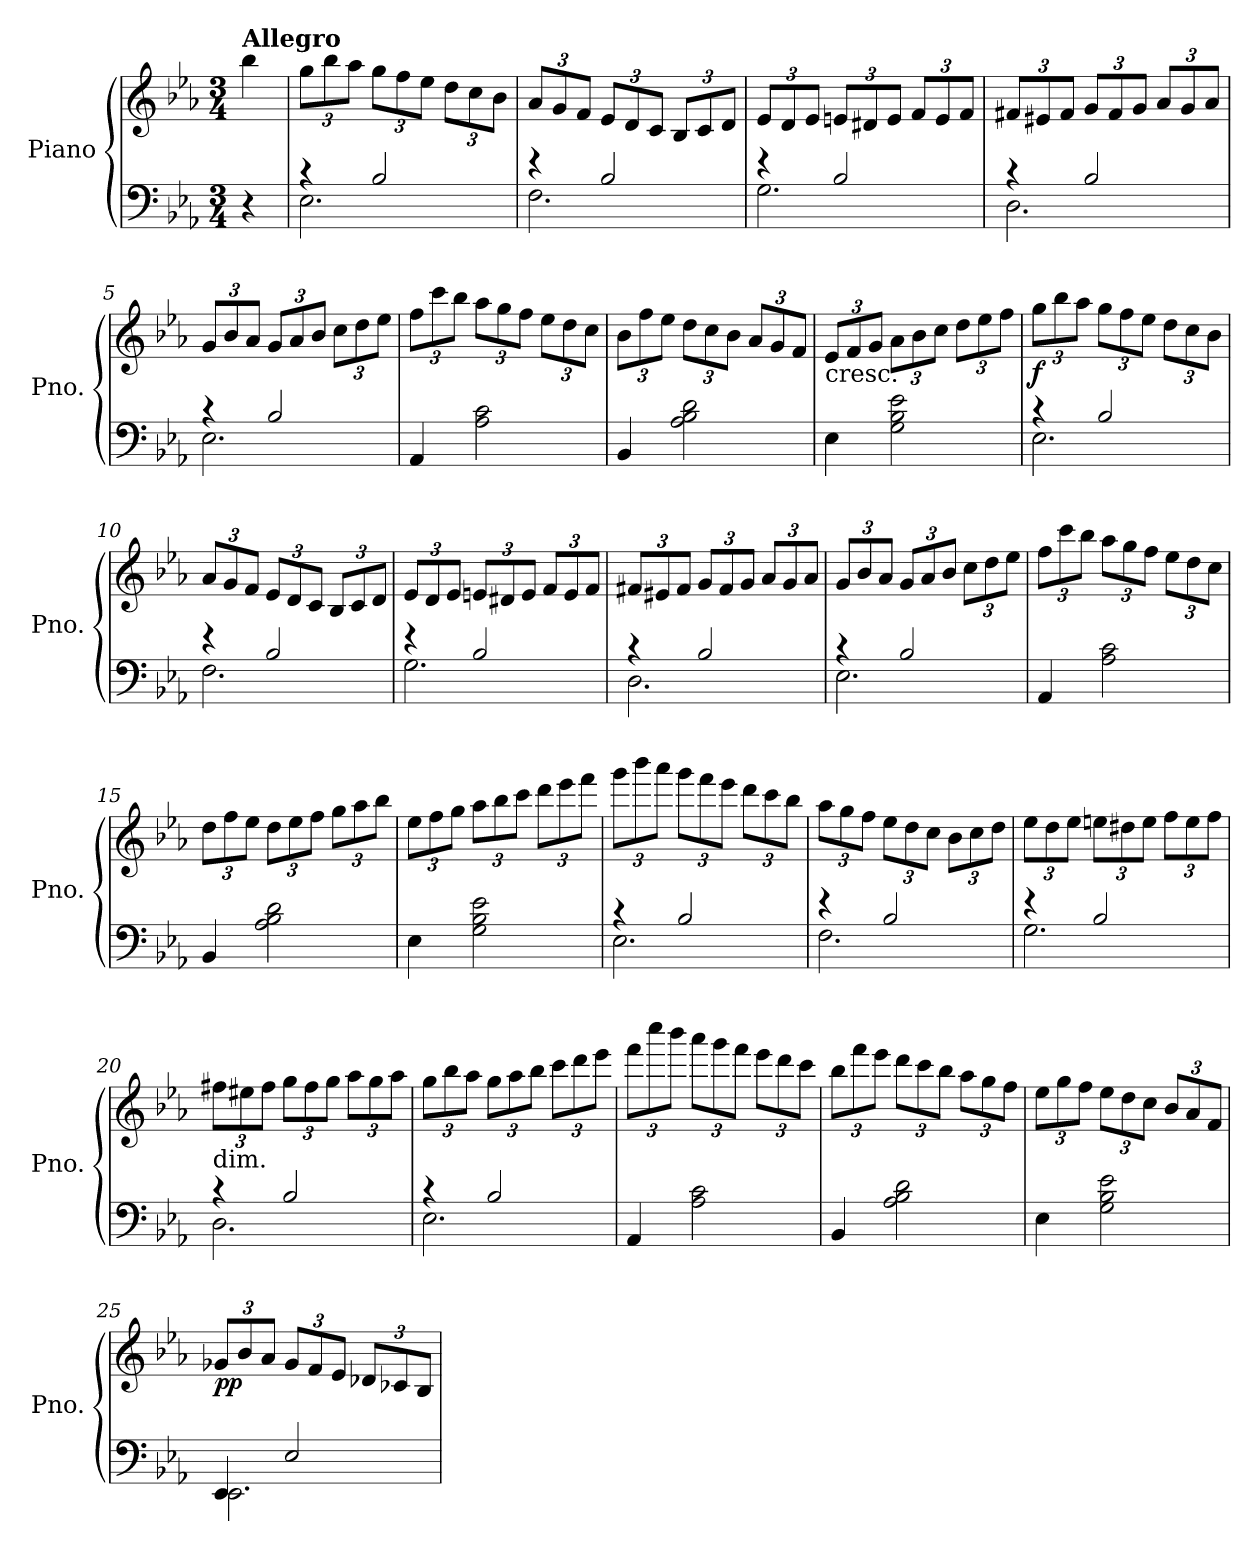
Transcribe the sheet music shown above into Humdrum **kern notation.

**kern	**kern	**dynam
*part1	*part1	*part1
*staff2	*staff1	*staff1/2
*I"Piano	*	*
*I'Pno.	*	*
*clefF4	*clefG2	*
*k[b-e-a-]	*k[b-e-a-]	*
*M3/4	*M3/4	*
=	=	=
!	!LO:TX:a:B:t=Allegro	!
4r	4bb-\	.
=1	=1	=1
*^	*	*
*	*	*Xbrackettup	*
4r	2.E-\	12gg\L	.
.	.	12bb-\	.
.	.	12aa-\J	.
2B-/	.	12gg\L	.
.	.	12ff\	.
.	.	12ee-\J	.
.	.	12dd\L	.
.	.	12cc\	.
.	.	12b-\J	.
=2	=2	=2	=2
4r	2.F\	12a-/L	.
.	.	12g/	.
.	.	12f/J	.
2B-/	.	12e-/L	.
.	.	12d/	.
.	.	12c/J	.
.	.	12B-/L	.
.	.	12c/	.
.	.	12d/J	.
=3	=3	=3	=3
4r	2.G\	12e-/L	.
.	.	12d/	.
.	.	12e-/J	.
2B-/	.	12en/L	.
.	.	12d#X/	.
.	.	12e/J	.
.	.	12f/L	.
.	.	12e/	.
.	.	12f/J	.
!!LO:LB:g=z
=4	=4	=4	=4
4r	2.D\	12f#X/L	.
.	.	12e#X/	.
.	.	12f#/J	.
2B-/	.	12g/L	.
.	.	12f#/	.
.	.	12g/J	.
.	.	12a-/L	.
.	.	12g/	.
.	.	12a-/J	.
=5	=5	=5	=5
4r	2.E-\	12g/L	.
.	.	12b-/	.
.	.	12a-/J	.
2B-/	.	12g/L	.
.	.	12a-/	.
.	.	12b-/J	.
.	.	12cc\L	.
.	.	12dd\	.
.	.	12ee-\J	.
*v	*v	*	*
=6	=6	=6
4AA-/	12ff\L	.
.	12ccc\	.
.	12bb-\J	.
2A-\ 2c\	12aa-\L	.
.	12gg\	.
.	12ff\J	.
.	12ee-\L	.
.	12dd\	.
.	12cc\J	.
=7	=7	=7
4BB-/	12b-\L	.
.	12ff\	.
.	12ee-\J	.
2A-\ 2B-\ 2d\	12dd\L	.
.	12cc\	.
.	12b-\J	.
.	12a-/L	.
.	12g/	.
.	12f/J	.
!!LO:LB:g=z
=8	=8	=8
!	!LO:TX:b:t=cresc.	!
4E-\	12e-/L	.
.	12f/	.
.	12g/J	.
2G\ 2B-\ 2e-\	12a-\L	.
.	12b-\	.
.	12cc\J	.
.	12dd\L	.
.	12ee-\	.
.	12ff\J	.
=9	=9	=9
*^	*	*
!	!	!	!LO:DY:b
4r	2.E-\	12gg\L	f
.	.	12bb-\	.
.	.	12aa-\J	.
2B-/	.	12gg\L	.
.	.	12ff\	.
.	.	12ee-\J	.
.	.	12dd\L	.
.	.	12cc\	.
.	.	12b-\J	.
=10	=10	=10	=10
4r	2.F\	12a-/L	.
.	.	12g/	.
.	.	12f/J	.
2B-/	.	12e-/L	.
.	.	12d/	.
.	.	12c/J	.
.	.	12B-/L	.
.	.	12c/	.
.	.	12d/J	.
=11	=11	=11	=11
4r	2.G\	12e-/L	.
.	.	12d/	.
.	.	12e-/J	.
2B-/	.	12en/L	.
.	.	12d#X/	.
.	.	12e/J	.
.	.	12f/L	.
.	.	12e/	.
.	.	12f/J	.
!!LO:LB:g=z
=12	=12	=12	=12
4r	2.D\	12f#X/L	.
.	.	12e#X/	.
.	.	12f#/J	.
2B-/	.	12g/L	.
.	.	12f#/	.
.	.	12g/J	.
.	.	12a-/L	.
.	.	12g/	.
.	.	12a-/J	.
=13	=13	=13	=13
4r	2.E-\	12g/L	.
.	.	12b-/	.
.	.	12a-/J	.
2B-/	.	12g/L	.
.	.	12a-/	.
.	.	12b-/J	.
.	.	12cc\L	.
.	.	12dd\	.
.	.	12ee-\J	.
*v	*v	*	*
=14	=14	=14
4AA-/	12ff\L	.
.	12ccc\	.
.	12bb-\J	.
2A-\ 2c\	12aa-\L	.
.	12gg\	.
.	12ff\J	.
.	12ee-\L	.
.	12dd\	.
.	12cc\J	.
=15	=15	=15
4BB-/	12dd\L	.
.	12ff\	.
.	12ee-\J	.
2A-\ 2B-\ 2d\	12dd\L	.
.	12ee-\	.
.	12ff\J	.
.	12gg\L	.
.	12aa-\	.
.	12bb-\J	.
!!LO:LB:g=z
=16	=16	=16
4E-\	12ee-\L	.
.	12ff\	.
.	12gg\J	.
2G\ 2B-\ 2e-\	12aa-\L	.
.	12bb-\	.
.	12ccc\J	.
.	12ddd\L	.
.	12eee-\	.
.	12fff\J	.
=17	=17	=17
*^	*	*
4r	2.E-\	12ggg\L	.
.	.	12bbb-\	.
.	.	12aaa-\J	.
2B-/	.	12ggg\L	.
.	.	12fff\	.
.	.	12eee-\J	.
.	.	12ddd\L	.
.	.	12ccc\	.
.	.	12bb-\J	.
=18	=18	=18	=18
4r	2.F\	12aa-\L	.
.	.	12gg\	.
.	.	12ff\J	.
2B-/	.	12ee-\L	.
.	.	12dd\	.
.	.	12cc\J	.
.	.	12b-\L	.
.	.	12cc\	.
.	.	12dd\J	.
=19	=19	=19	=19
4r	2.G\	12ee-\L	.
.	.	12dd\	.
.	.	12ee-\J	.
2B-/	.	12een\L	.
.	.	12dd#X\	.
.	.	12ee\J	.
.	.	12ff\L	.
.	.	12ee\	.
.	.	12ff\J	.
!!LO:LB:g=z
=20	=20	=20	=20
!	!	!LO:TX:b:t=dim.	!
4r	2.D\	12ff#X\L	.
.	.	12ee#X\	.
.	.	12ff#\J	.
2B-/	.	12gg\L	.
.	.	12ff#\	.
.	.	12gg\J	.
.	.	12aa-\L	.
.	.	12gg\	.
.	.	12aa-\J	.
=21	=21	=21	=21
4r	2.E-\	12gg\L	.
.	.	12bb-\	.
.	.	12aa-\J	.
2B-/	.	12gg\L	.
.	.	12aa-\	.
.	.	12bb-\J	.
.	.	12ccc\L	.
.	.	12ddd\	.
.	.	12eee-\J	.
*v	*v	*	*
=22	=22	=22
4AA-/	12fff\L	.
.	12cccc\	.
.	12bbb-\J	.
2A-\ 2c\	12aaa-\L	.
.	12ggg\	.
.	12fff\J	.
.	12eee-\L	.
.	12ddd\	.
.	12ccc\J	.
=23	=23	=23
4BB-/	12bb-\L	.
.	12fff\	.
.	12eee-\J	.
2A-\ 2B-\ 2d\	12ddd\L	.
.	12ccc\	.
.	12bb-\J	.
.	12aa-\L	.
.	12gg\	.
.	12ff\J	.
!!LO:PB:g=z
=24	=24	=24
4E-\	12ee-\L	.
.	12gg\	.
.	12ff\J	.
2G\ 2B-\ 2e-\	12ee-\L	.
.	12dd\	.
.	12cc\J	.
.	12b-/L	.
.	12a-/	.
.	12f/J	.
=25	=25	=25
*^	*	*
!	!	!	!LO:DY:b
4EE-/	2.EE-\	12g-X/L	pp
.	.	12b-/	.
.	.	12a-/J	.
2E-/	.	12g-/L	.
.	.	12f/	.
.	.	12e-/J	.
.	.	12d-X/L	.
.	.	12c-X/	.
.	.	12B-/J	.
*v	*v	*	*
=	=	=
*-	*-	*-
